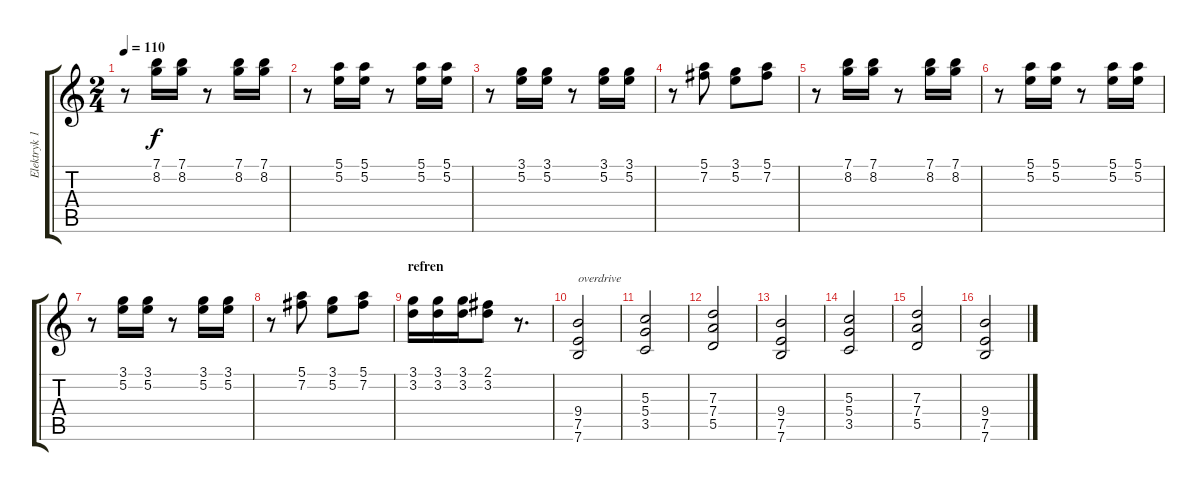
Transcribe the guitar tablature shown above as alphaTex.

\track ("Elektryk 1" "Elektryk 1") {instrument electricguitarclean}
\staff {score tabs}
\tuning (E4 B3 G3 D3 A2 E2) {hide}
\ts (2 4)
\tempo 110
\clef g2
\ks c
r.8{dy f} (7.1 8.2).16 (7.1 8.2).16 r.8 (7.1 8.2).16 (7.1 8.2).16 |
r.8 (5.1 5.2).16 (5.1 5.2).16 r.8 (5.1 5.2).16 (5.1 5.2).16 |
r.8 (3.1 5.2).16 (3.1 5.2).16 r.8 (3.1 5.2).16 (3.1 5.2).16 |
r.8 (5.1 7.2).8 (3.1 5.2).8 (5.1 7.2).8 |
r.8 (7.1 8.2).16 (7.1 8.2).16 r.8 (7.1 8.2).16 (7.1 8.2).16 |
r.8 (5.1 5.2).16 (5.1 5.2).16 r.8 (5.1 5.2).16 (5.1 5.2).16 |
r.8 (3.1 5.2).16 (3.1 5.2).16 r.8 (3.1 5.2).16 (3.1 5.2).16 |
r.8 (5.1 7.2).8 (3.1 5.2).8 (5.1 7.2).8 |
\section ("" "refren")
(3.1 3.2).16 (3.1 3.2).16 (3.1 3.2).16 (2.1 3.2).8 r.8{d} |
(9.4 7.5 7.6).2{txt "overdrive" instrument overdrivenguitar} |
(5.3 5.4 3.5).2 |
(7.3 7.4 5.5).2 |
(9.4 7.5 7.6).2 |
(5.3 5.4 3.5).2 |
(7.3 7.4 5.5).2 |
(9.4 7.5 7.6).2
